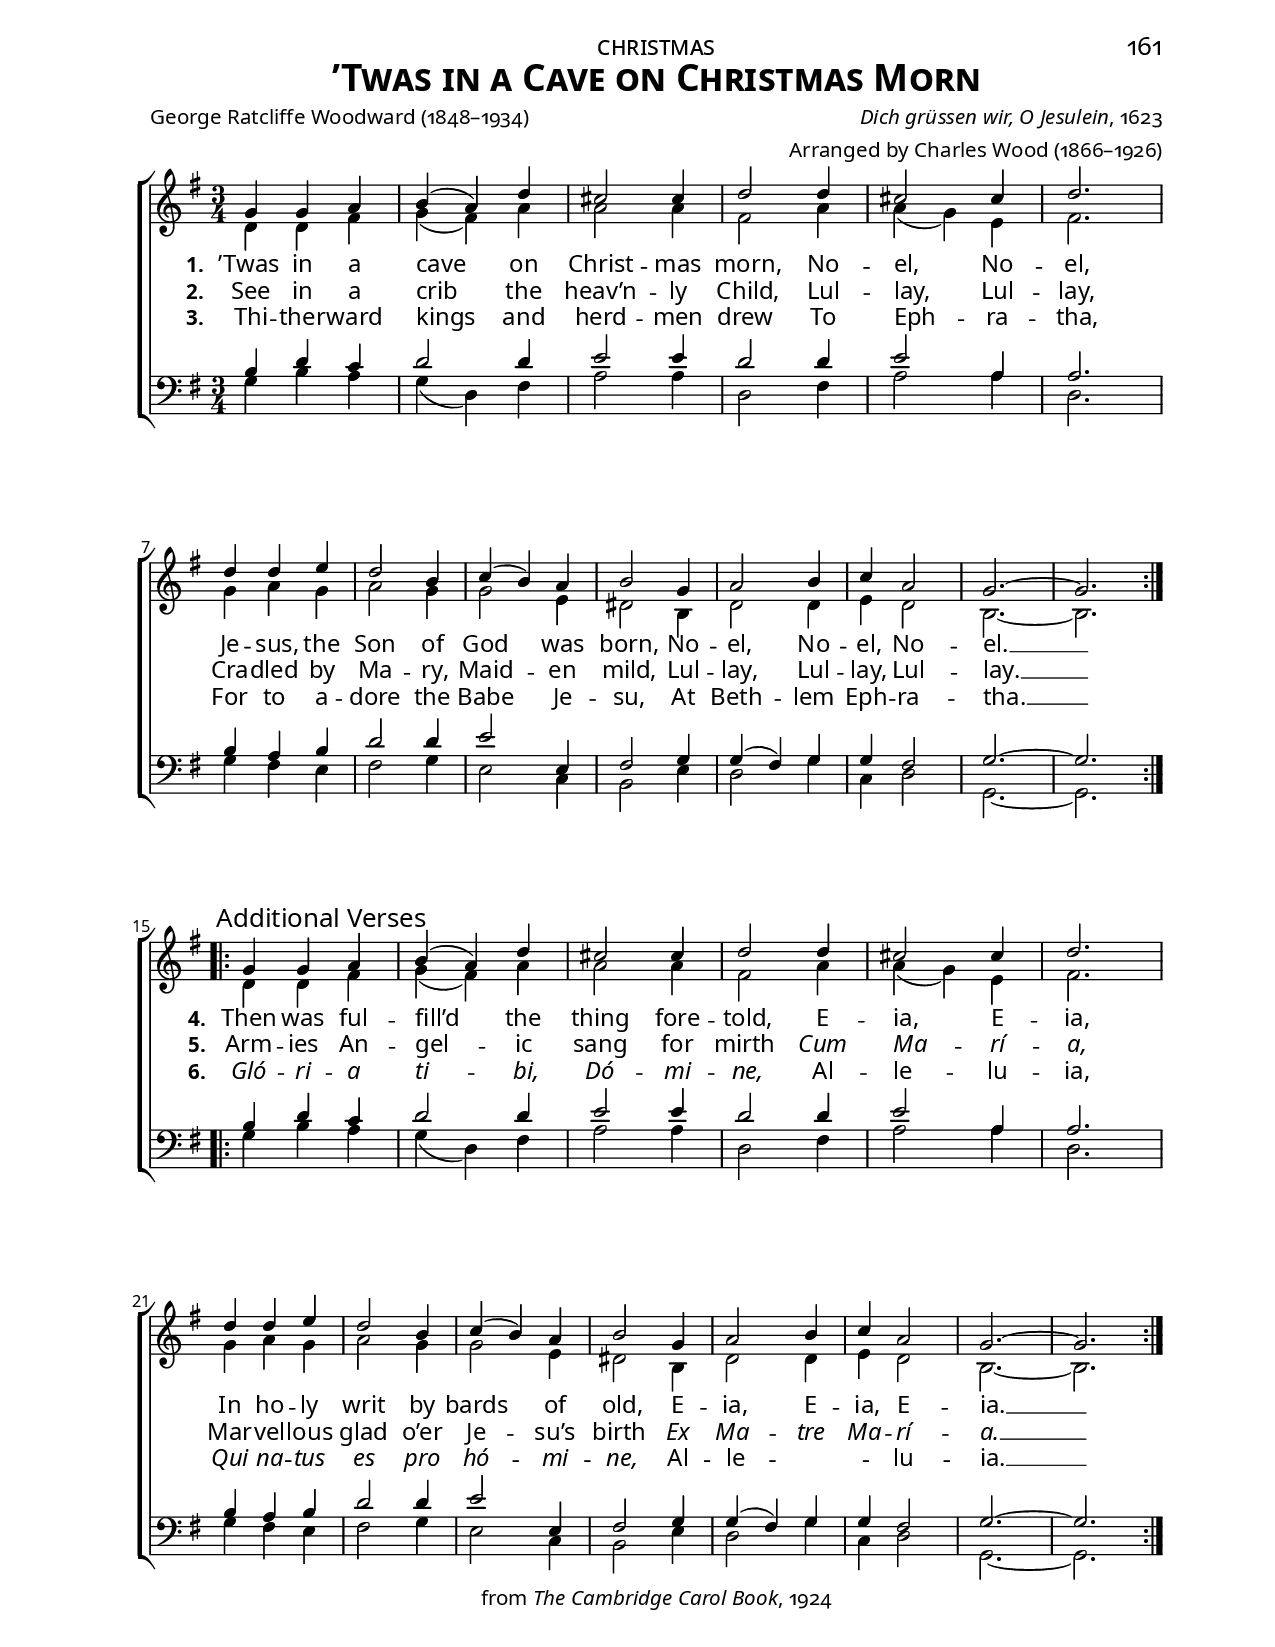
\version "2.24.0"
\include "util.ly"
\header {
  title = \markup{\override #'(font-name . "Garamond Premier Pro Semibold"){ \abs-fontsize #18 \smallCapsOldStyle"’Twas in a Cave on Christmas Morn"}}
  poet = \markup\oldStyleNum"George Ratcliffe Woodward (1848–1934)"
  composer = \markup\concat{\italic"Dich grüssen wir, O Jesulein" \oldStyleNum", 1623"}
  arranger = \markup\oldStyleNum"Arranged by Charles Wood (1866–1926)"
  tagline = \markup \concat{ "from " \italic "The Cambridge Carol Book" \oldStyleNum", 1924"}
}
\paper {
  %print-all-headers = ##t
  paper-height = 11\in
  paper-width = 8.5\in
  indent = 0\in
  %system-system-spacing = #'((basic-distance . 10) (padding . 0))
  %system-system-spacing =
  %  #'((basic-distance . 0)
  %     (minimum-distance . 0)
  %     (padding . -0.35)
  %     (stretchability . 100))
  ragged-last-bottom = ##f
  ragged-bottom = ##f
  two-sided = ##t
  inner-margin = 1\in
  outer-margin = 0.75\in
  top-margin = 0.26\in
  bottom-margin = 0.25\in
  first-page-number = #161
  print-first-page-number = ##t
  headerLine = \markup{\override #'(font-name . "Garamond Premier Pro") \smallCapsOldStyle"christmas"}
  oddHeaderMarkup = \markup\fill-line{
     \override #'(font-name . "Garamond Premier Pro")\abs-fontsize #12.5
     \combine 
        \fill-line{"" \if \should-print-page-number
        \oldStylePageNum""
        }
        \fill-line{\headerLine}
  }
  evenHeaderMarkup = \markup {
     \override #'(font-name . "Garamond Premier Pro")\abs-fontsize #12.5
     \combine
        \if \should-print-page-number
        \oldStylePageNum""
        \fill-line{\headerLine}
  }
}
#(set-global-staff-size 18) \paper{ #(define fonts (make-pango-font-tree "Garamond Premier Pro" "Garamond Premier Pro" "Garamond Premier Pro" (/ 18 20))) }
global = {
  \key g \major
  \time 3/4
  \autoBeamOff
  \override DynamicLineSpanner.staff-padding = #0.0
  \override DynamicLineSpanner.Y-extent = #'(-1 . 1)
}

sopMusic = \relative c' {
  \repeat volta 2 {
    g'4 g a |
    b( a) d |
    cis2 cis4 |
    d2 d4
    cis2 cis4 |
    d2. | \break
    
    d4 d e |
    d2 b4 |
    c( b) a |
    b2 g4 |
    a2 b4 |
    c a2 |
    g2.~ |
    g \break
  }
}
sopWords = \lyricmode {
  
}

altoMusic = \relative c' {
  d4 d fis |
  g( fis) a |
  a2 a4 |
  fis2 a4 |
  a( g) e |
  fis2. |
  
  g4 a g |
  a2 g4 |
  g2 e4 |
  dis2 b4 |
  d2 d4 |
  e4 d2 |
  b2.~ |
  b
}
altoWords = \lyricmode {
  \dropLyricsV
  \set stanza = #"1. "
  ’Twas in a cave on Christ -- mas morn,
  No -- el, No -- el,
  Je -- sus, the Son of God was born,
  No -- el, No -- el, No -- el. __
  
  \set stanza = #"4. "
  Then was ful -- fill’d the thing fore -- told,
  E -- ia, E -- ia,
  In ho -- ly writ by bards of old,
  E -- ia, E -- ia, E -- ia. __
}
altoWordsII = \lyricmode {
  \dropLyricsV
%\markup\italic 
  \set stanza = #"2. "
  See in a crib the heav’n -- ly Child,
  Lul -- lay, Lul -- lay,
  Cra -- dled by Ma -- ry, Maid -- en mild,
  Lul -- lay, Lul -- lay, Lul -- lay. __
  
  \set stanza = #"5. "
  Arm -- ies An -- gel -- ic sang for mirth
  \markup\italic Cum \markup\italic Ma -- \markup\italic rí -- \markup\italic a,
  Mar -- vel -- lous glad o’er Je -- su’s birth
  \markup\italic Ex \markup\italic Ma -- \markup\italic tre \markup\italic Ma -- \markup\italic rí -- \markup\italic a. __
  \set ignoreMelismata = ##t
}
altoWordsIII = \lyricmode {
  \dropLyricsV
  \set stanza = #"3. "
  Thi -- ther -- ward kings and herd -- men drew
  To Eph -- ra -- tha,
  For to a -- dore the Babe Je -- su,
  At Beth -- lem Eph -- ra -- tha. __
  
  \set stanza = #"6. "
  \markup\italic Gló -- \markup\italic ri -- \markup\italic a \markup\italic ti -- \markup\italic bi, \markup\italic Dó -- \markup\italic mi -- \markup\italic ne,
  Al -- le -- lu -- ia,
  \markup\italic Qui \markup\italic na -- \markup\italic tus \markup\italic es \markup\italic pro \markup\italic hó -- \markup\italic mi -- \markup\italic ne,
  Al -- le -- _ _ lu -- ia. __
}
altoWordsIV = \lyricmode {
}
altoWordsV = \lyricmode {
}
altoWordsVI = \lyricmode {
}
tenorMusic = \relative c' {
  b4 d c |
  d2 d4 |
  e2 e4 |
  d2 d4 |
  e2 a,4 |
  a2. |
  
  b4 a b |
  d2 d4 |
  e2 e,4 |
  fis2 g4 |
  g(fis) g |
  g fis2 |
  g2.~ |
  g
}
tenorWords = \lyricmode {

}

bassMusic = \relative c {
  g'4 b a |
  g( d) fis |
  a2 a4 |
  d,2 fis4 |
  a2 a4 |
  d,2. |
  
  g4 fis e |
  fis2 g4 |
  e2 c4 |
  b2 e4 |
  d2 g4 |
  c,4 d2 |
  g,2.~ |
  g
}
bassWords = \lyricmode {

}

pianoRH = \relative c' {
  
}
pianoLH = \relative c' {
  
}

\score {
  <<
   \new ChoirStaff <<
    \new Staff = women <<
      \new Voice = "sopranos" { \voiceOne << \global {\sopMusic 
        \once \override Score.RehearsalMark.self-alignment-X = #LEFT
        \mark "Additional Verses"
        \sopMusic}>> }
      \new Voice = "altos" { \voiceTwo << \global \repeat unfold2\altoMusic >> }
    >>
    \new Lyrics \with { alignAboveContext = #"women" \override VerticalAxisGroup.nonstaff-relatedstaff-spacing = #'((basic-distance . 1))} \lyricsto "sopranos" \sopWords
    \new Lyrics = "altosVI"  \with { alignBelowContext = #"women" } \lyricsto "altos" \altoWordsVI
    \new Lyrics = "altosV"  \with { alignBelowContext = #"women" } \lyricsto "altos" \altoWordsV
    \new Lyrics = "altosIV"  \with { alignBelowContext = #"women" } \lyricsto "altos" \altoWordsIV
    \new Lyrics = "altosIII"  \with { alignBelowContext = #"women" } \lyricsto "altos" \altoWordsIII
    \new Lyrics = "altosII"  \with { alignBelowContext = #"women" } \lyricsto "altos" \altoWordsII
    \new Lyrics = "altos"  \with { alignBelowContext = #"women" \override VerticalAxisGroup.nonstaff-relatedstaff-spacing = #'((basic-distance . 1))} \lyricsto "altos" \altoWords
   \new Staff = men <<
      \clef bass
      \new Voice = "tenors" { \voiceOne << \global \repeat unfold2\tenorMusic >> }
      \new Voice = "basses" { \voiceTwo << \global \repeat unfold2\bassMusic >> }
    >>
    \new Lyrics \with { alignAboveContext = #"men" \override VerticalAxisGroup.nonstaff-relatedstaff-spacing = #'((basic-distance . 1)) } \lyricsto "tenors" \tenorWords
    \new Lyrics \with { alignBelowContext = #"men" \override VerticalAxisGroup.nonstaff-relatedstaff-spacing = #'((basic-distance . 1)) } \lyricsto "basses" \bassWords
  >>
%    \new PianoStaff << \new Staff { \new Voice { \pianoRH } } \new Staff { \clef "bass" \pianoLH } >>
  >>
  \layout {
  \context {
    \Lyrics
    \override LyricText.font-size = #1.3
  }
    \context {
      \Score
      %\override SpacingSpanner.base-shortest-duration = #(ly:make-moment 1/8)
      %\override SpacingSpanner.common-shortest-duration = #(ly:make-moment 1/4)
    }
    \context {
      % Remove all empty staves
      % \Staff \RemoveEmptyStaves \override VerticalAxisGroup.remove-first = ##t
    }
    \context {
      \Lyrics
      \override LyricText.X-offset = #center-on-word
    }
  }
}

